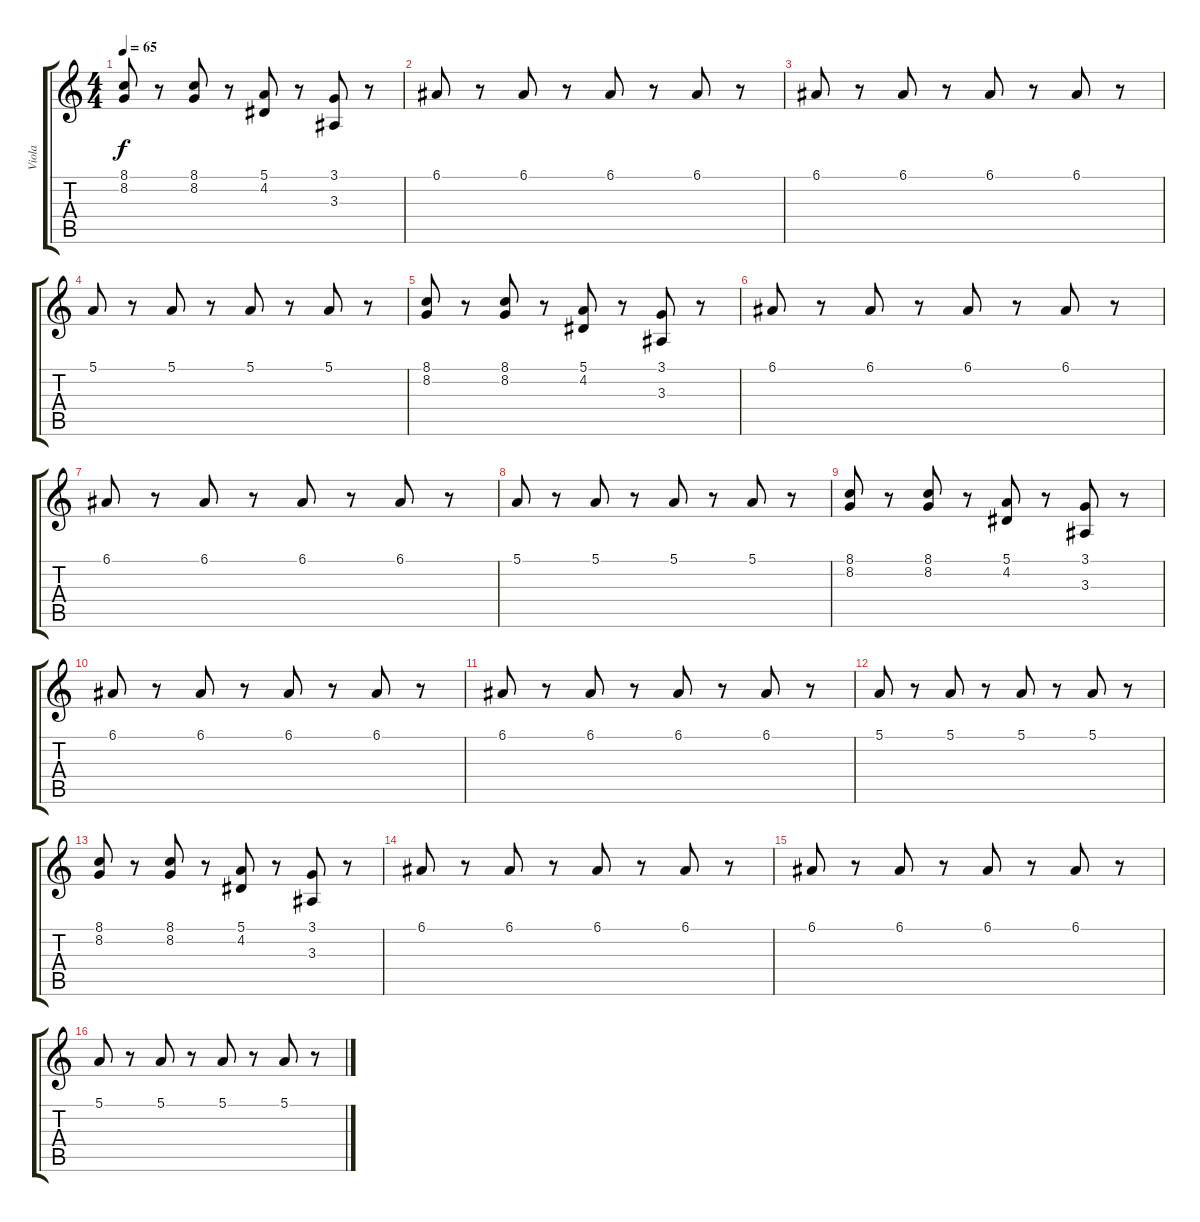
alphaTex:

\track ("Viola" "Viola") {instrument viola}
\staff {score tabs}
\tuning (E4 B3 G3 D3 A2 E2) {hide}
\ts (4 4)
\tempo 65
\clef g2
\ks c
(8.1 8.2).8{dy f} r.8 (8.1 8.2).8 r.8 (5.1 4.2).8 r.8 (3.1 3.3).8 r.8 |
6.1.8 r.8 6.1.8 r.8 6.1.8 r.8 6.1.8 r.8 |
6.1.8 r.8 6.1.8 r.8 6.1.8 r.8 6.1.8 r.8 |
5.1.8 r.8 5.1.8 r.8 5.1.8 r.8 5.1.8 r.8 |
(8.1 8.2).8 r.8 (8.1 8.2).8 r.8 (5.1 4.2).8 r.8 (3.1 3.3).8 r.8 |
6.1.8 r.8 6.1.8 r.8 6.1.8 r.8 6.1.8 r.8 |
6.1.8 r.8 6.1.8 r.8 6.1.8 r.8 6.1.8 r.8 |
5.1.8 r.8 5.1.8 r.8 5.1.8 r.8 5.1.8 r.8 |
(8.1 8.2).8 r.8 (8.1 8.2).8 r.8 (5.1 4.2).8 r.8 (3.1 3.3).8 r.8 |
6.1.8 r.8 6.1.8 r.8 6.1.8 r.8 6.1.8 r.8 |
6.1.8 r.8 6.1.8 r.8 6.1.8 r.8 6.1.8 r.8 |
5.1.8 r.8 5.1.8 r.8 5.1.8 r.8 5.1.8 r.8 |
(8.1 8.2).8 r.8 (8.1 8.2).8 r.8 (5.1 4.2).8 r.8 (3.1 3.3).8 r.8 |
6.1.8 r.8 6.1.8 r.8 6.1.8 r.8 6.1.8 r.8 |
6.1.8 r.8 6.1.8 r.8 6.1.8 r.8 6.1.8 r.8 |
5.1.8 r.8 5.1.8 r.8 5.1.8 r.8 5.1.8 r.8
